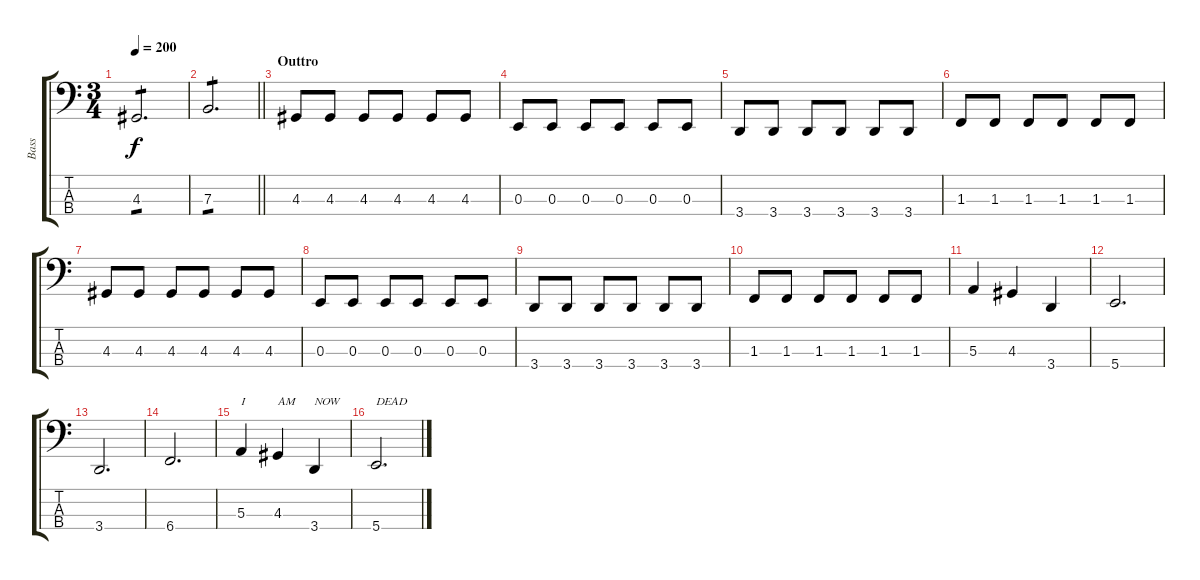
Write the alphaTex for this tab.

\track ("Bass" "Bass") {instrument electricbasspick}
\staff {score tabs}
\tuning (D2 A1 E1 B0) {hide}
\ts (3 4)
\tempo 200
\clef f4
\ks c
4.3.2{d tp 1 dy f} |
\barLineRight lightlight
7.3.2{d tp 1} |
\section ("" "Outtro")
4.3.8 4.3.8 4.3.8 4.3.8 4.3.8 4.3.8 |
0.3.8 0.3.8 0.3.8 0.3.8 0.3.8 0.3.8 |
3.4.8 3.4.8 3.4.8 3.4.8 3.4.8 3.4.8 |
1.3.8 1.3.8 1.3.8 1.3.8 1.3.8 1.3.8 |
4.3.8 4.3.8 4.3.8 4.3.8 4.3.8 4.3.8 |
0.3.8 0.3.8 0.3.8 0.3.8 0.3.8 0.3.8 |
3.4.8 3.4.8 3.4.8 3.4.8 3.4.8 3.4.8 |
1.3.8 1.3.8 1.3.8 1.3.8 1.3.8 1.3.8 |
5.3.4 4.3.4 3.4.4 |
5.4.2{d} |
3.4.2{d} |
6.4.2{d} |
5.3.4{txt "I"} 4.3.4{txt "AM"} 3.4.4{txt "NOW"} |
5.4.2{d txt "DEAD"}
